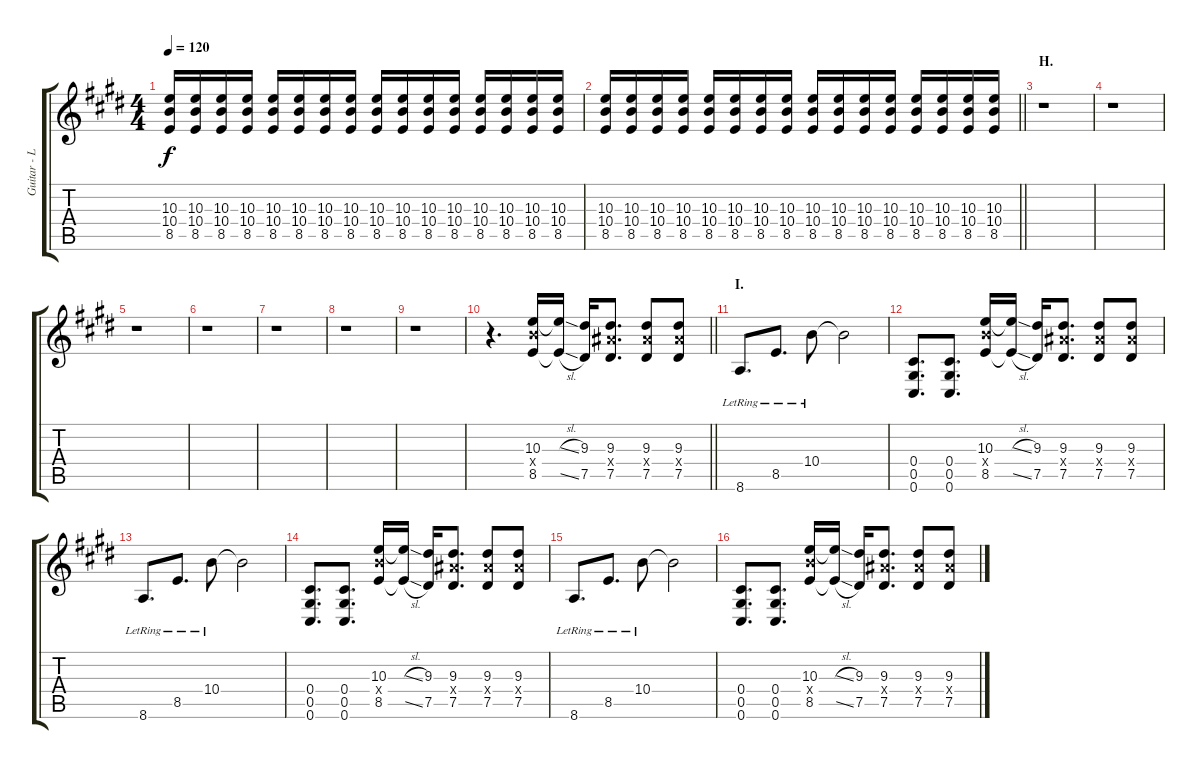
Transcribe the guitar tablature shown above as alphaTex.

\track ("Guitar - Left" "Guitar - L") {instrument distortionguitar}
\staff {score tabs}
\tuning (Eb4 Bb3 Gb3 Db3 Ab2 Db2) {hide}
\ts (4 4)
\tempo 120
\clef g2
\ks e
(10.3 10.4 8.5).16{dy f} (10.3 10.4 8.5).16 (10.3 10.4 8.5).16 (10.3 10.4 8.5).16 (10.3 10.4 8.5).16 (10.3 10.4 8.5).16 (10.3 10.4 8.5).16 (10.3 10.4 8.5).16 (10.3 10.4 8.5).16 (10.3 10.4 8.5).16 (10.3 10.4 8.5).16 (10.3 10.4 8.5).16 (10.3 10.4 8.5).16 (10.3 10.4 8.5).16 (10.3 10.4 8.5).16 (10.3 10.4 8.5).16 |
\barLineRight lightlight
(10.3 10.4 8.5).16 (10.3 10.4 8.5).16 (10.3 10.4 8.5).16 (10.3 10.4 8.5).16 (10.3 10.4 8.5).16 (10.3 10.4 8.5).16 (10.3 10.4 8.5).16 (10.3 10.4 8.5).16 (10.3 10.4 8.5).16 (10.3 10.4 8.5).16 (10.3 10.4 8.5).16 (10.3 10.4 8.5).16 (10.3 10.4 8.5).16 (10.3 10.4 8.5).16 (10.3 10.4 8.5).16 (10.3 10.4 8.5).16 |
\section ("" "H.")
r.1 |
r.1 |
r.1 |
r.1 |
r.1 |
r.1 |
r.1 |
\barLineRight lightlight
r.4{d} (10.3 10.4{x} 8.5).16 (10.3{sl t} 8.5{sl t}).16 (9.3 7.5).16 (9.3 9.4{x} 7.5).8{d} (9.3 9.4{x} 7.5).8 (9.3 9.4{x} 7.5).8 |
\section ("" "I.")
8.6{lr}.8{d} 8.5{lr}.8{d} 10.4{lr}.8 10.4{t}.2 |
(0.4 0.5 0.6).8{d} (0.4 0.5 0.6).8{d} (10.3 10.4{x} 8.5).16 (10.3{sl t} 8.5{sl t}).16 (9.3 7.5).16 (9.3 9.4{x} 7.5).8{d} (9.3 9.4{x} 7.5).8 (9.3 9.4{x} 7.5).8 |
8.6{lr}.8{d} 8.5{lr}.8{d} 10.4{lr}.8 10.4{t}.2 |
(0.4 0.5 0.6).8{d} (0.4 0.5 0.6).8{d} (10.3 10.4{x} 8.5).16 (10.3{sl t} 8.5{sl t}).16 (9.3 7.5).16 (9.3 9.4{x} 7.5).8{d} (9.3 9.4{x} 7.5).8 (9.3 9.4{x} 7.5).8 |
8.6{lr}.8{d} 8.5{lr}.8{d} 10.4{lr}.8 10.4{t}.2 |
(0.4 0.5 0.6).8{d} (0.4 0.5 0.6).8{d} (10.3 10.4{x} 8.5).16 (10.3{sl t} 8.5{sl t}).16 (9.3 7.5).16 (9.3 9.4{x} 7.5).8{d} (9.3 9.4{x} 7.5).8 (9.3 9.4{x} 7.5).8
